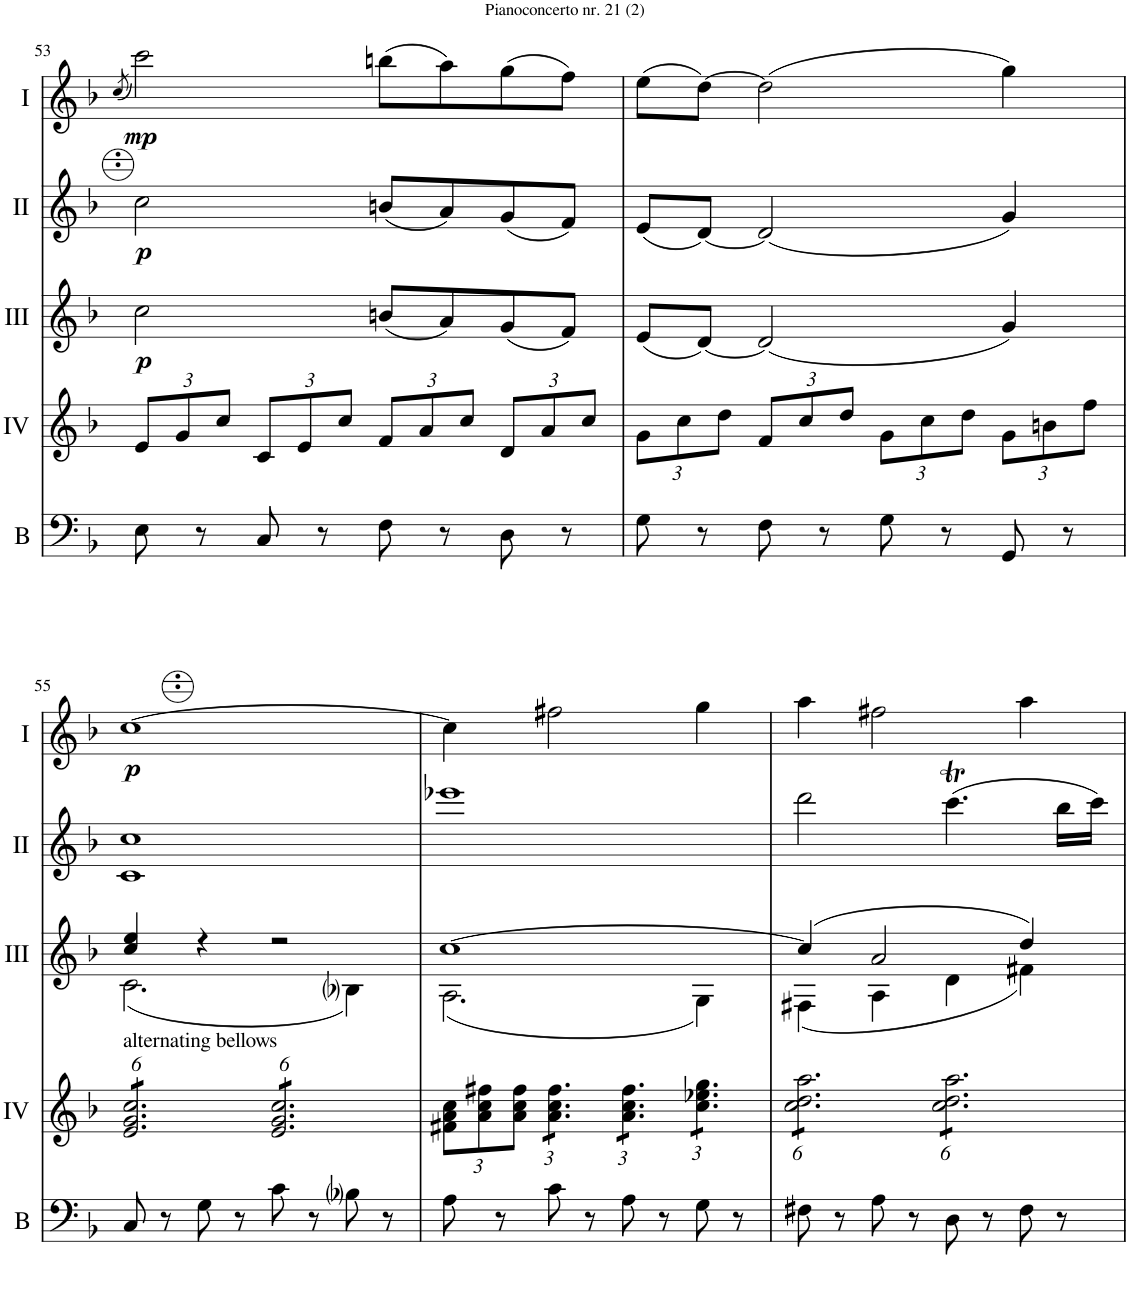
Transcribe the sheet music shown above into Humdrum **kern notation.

**kern	**kern	**kern	**dynam	**kern	**dynam	**kern	**dynam
*part5	*part4	*part3	*part3	*part2	*part2	*part1	*part1
*staff5	*staff4	*staff3	*staff3	*staff2	*staff2	*staff1	*staff1
*I"Bass	*I"Acc. 4	*I"Acc. 3	*	*I"Acc. 2	*	*I"Acc. 1	*
*I'B	*	*	*	*	*	*	*
!!LO:PB:g=z
*clefF4	*clefG2	*clefG2	*	*clefG2	*	*clefG2	*
*Trd7c12	*Trd7c12	*Trd7c12	*	*	*	*	*
*k[b-]	*k[b-]	*k[b-]	*	*k[b-]	*	*k[b-]	*
*M4/4	*M4/4	*M4/4	*	*M4/4	*	*M4/4	*
*met(c)	*met(c)	*met(c)	*	*met(c)	*	*met(c)	*
=53	=53	=53	=53	=53	=53	=53	=53
.	.	.	.	.	.	(8qcc/	.
*	*Xbrackettup	*	*	*	*	*	*
!	!	!	!LO:DY:b	!	!LO:DY:b	!	!LO:DY:b
8E\	12e/L	2cc\	p	2cc\	p	2ccc\)	mp
.	12g/	.	.	.	.	.	.
8r	.	.	.	.	.	.	.
.	12cc/J	.	.	.	.	.	.
8C/	12c/L	.	.	.	.	.	.
.	12e/	.	.	.	.	.	.
8r	.	.	.	.	.	.	.
.	12cc/J	.	.	.	.	.	.
8F\	12f/L	(8bn/L	.	(8bn/L	.	(8bbn\L	.
.	12a/	.	.	.	.	.	.
8r	.	8a/)	.	8a/)	.	8aa\)	.
.	12cc/J	.	.	.	.	.	.
8D\	12d/L	(8g/	.	(8g/	.	(8gg\	.
.	12a/	.	.	.	.	.	.
8r	.	8f/J)	.	8f/J)	.	8ff\J)	.
.	12cc/J	.	.	.	.	.	.
=54	=54	=54	=54	=54	=54	=54	=54
8G\	12g\L	(8e/L	.	(8e/L	.	(8ee\L	.
.	12cc\	.	.	.	.	.	.
8r	.	[8d/J)	.	[8d/J)	.	[8dd\J)	.
.	12dd\J	.	.	.	.	.	.
8F\	12f/L	(2d/]	.	(2d/]	.	(2dd\]	.
.	12cc/	.	.	.	.	.	.
8r	.	.	.	.	.	.	.
.	12dd/J	.	.	.	.	.	.
8G\	12g\L	.	.	.	.	.	.
.	12cc\	.	.	.	.	.	.
8r	.	.	.	.	.	.	.
.	12dd\J	.	.	.	.	.	.
8GG/	12g\L	4g/)	.	4g/)	.	4gg\)	.
.	12bn\	.	.	.	.	.	.
8r	.	.	.	.	.	.	.
.	12ff\J	.	.	.	.	.	.
!!LO:LB:g=z
=55	=55	=55	=55	=55	=55	=55	=55
*	*	*^	*	*	*	*	*
!	!LO:TX:a:t=alternating bellows	!	!	!	!	!	!	!
!	!	!	!	!	!	!	!	!LO:DY:b
*	*tremolo	*	*	*	*	*	*	*
8C/	12e/ 12g/ 12cc/L	4cc/ 4ee/	(2.c\	.	1c 1cc	.	[1cc	p
.	12e/ 12g/ 12cc/	.	.	.	.	.	.	.
8r	.	.	.	.	.	.	.	.
.	12e/ 12g/ 12cc/	.	.	.	.	.	.	.
8G\	12e/ 12g/ 12cc/	4r	.	.	.	.	.	.
.	12e/ 12g/ 12cc/	.	.	.	.	.	.	.
8r	.	.	.	.	.	.	.	.
.	12e/ 12g/ 12cc/J	.	.	.	.	.	.	.
8c\	12e/ 12g/ 12cc/L	2r	.	.	.	.	.	.
.	12e/ 12g/ 12cc/	.	.	.	.	.	.	.
8r	.	.	.	.	.	.	.	.
.	12e/ 12g/ 12cc/	.	.	.	.	.	.	.
8B-i\	12e/ 12g/ 12cc/	.	4B-i\)	.	.	.	.	.
.	12e/ 12g/ 12cc/	.	.	.	.	.	.	.
8r	.	.	.	.	.	.	.	.
.	12e/ 12g/ 12cc/J	.	.	.	.	.	.	.
*	*Xtremolo	*	*	*	*	*	*	*
=56	=56	=56	=56	=56	=56	=56	=56	=56
8A\	12f#X\ 12a\ 12cc\L	[1cc	(2.A\	.	1eee-X	.	4cc\]	.
.	12a\ 12cc\ 12ff#X\	.	.	.	.	.	.	.
8r	.	.	.	.	.	.	.	.
.	12a\ 12cc\ 12ff#\J	.	.	.	.	.	.	.
*	*tremolo	*	*	*	*	*	*	*
8c\	12a\ 12cc\ 12ff#\L	.	.	.	.	.	2ff#X\	.
.	12a\ 12cc\ 12ff#\	.	.	.	.	.	.	.
8r	.	.	.	.	.	.	.	.
.	12a\ 12cc\ 12ff#\J	.	.	.	.	.	.	.
8A\	12a\ 12cc\ 12ff#\L	.	.	.	.	.	.	.
.	12a\ 12cc\ 12ff#\	.	.	.	.	.	.	.
8r	.	.	.	.	.	.	.	.
.	12a\ 12cc\ 12ff#\J	.	.	.	.	.	.	.
8G\	12cc\ 12ee-X\ 12gg\L	.	4G\)	.	.	.	4gg\	.
.	12cc\ 12ee-X\ 12gg\	.	.	.	.	.	.	.
8r	.	.	.	.	.	.	.	.
.	12cc\ 12ee-X\ 12gg\J	.	.	.	.	.	.	.
=57	=57	=57	=57	=57	=57	=57	=57	=57
8F#X\	12cc\ 12dd\ 12aa\L	(4cc/]	(4F#X\	.	2ddd\	.	4aa\	.
.	12cc\ 12dd\ 12aa\	.	.	.	.	.	.	.
8r	.	.	.	.	.	.	.	.
.	12cc\ 12dd\ 12aa\	.	.	.	.	.	.	.
8A\	12cc\ 12dd\ 12aa\	2a/	4A\	.	.	.	2ff#X\	.
.	12cc\ 12dd\ 12aa\	.	.	.	.	.	.	.
8r	.	.	.	.	.	.	.	.
.	12cc\ 12dd\ 12aa\J	.	.	.	.	.	.	.
8D\	12cc\ 12dd\ 12aa\L	.	4d\	.	(4.cccT\	.	.	.
.	12cc\ 12dd\ 12aa\	.	.	.	.	.	.	.
8r	.	.	.	.	.	.	.	.
.	12cc\ 12dd\ 12aa\	.	.	.	.	.	.	.
8F#\	12cc\ 12dd\ 12aa\	4dd/)	4f#X\)	.	.	.	4aa\	.
.	12cc\ 12dd\ 12aa\	.	.	.	.	.	.	.
8r	.	.	.	.	16bb-\LL	.	.	.
.	12cc\ 12dd\ 12aa\J	.	.	.	.	.	.	.
*	*Xtremolo	*	*	*	*	*	*	*
.	.	.	.	.	16ccc\JJ)	.	.	.
*	*	*v	*v	*	*	*	*	*
=	=	=	=	=	=	=	=
*-	*-	*-	*-	*-	*-	*-	*-
